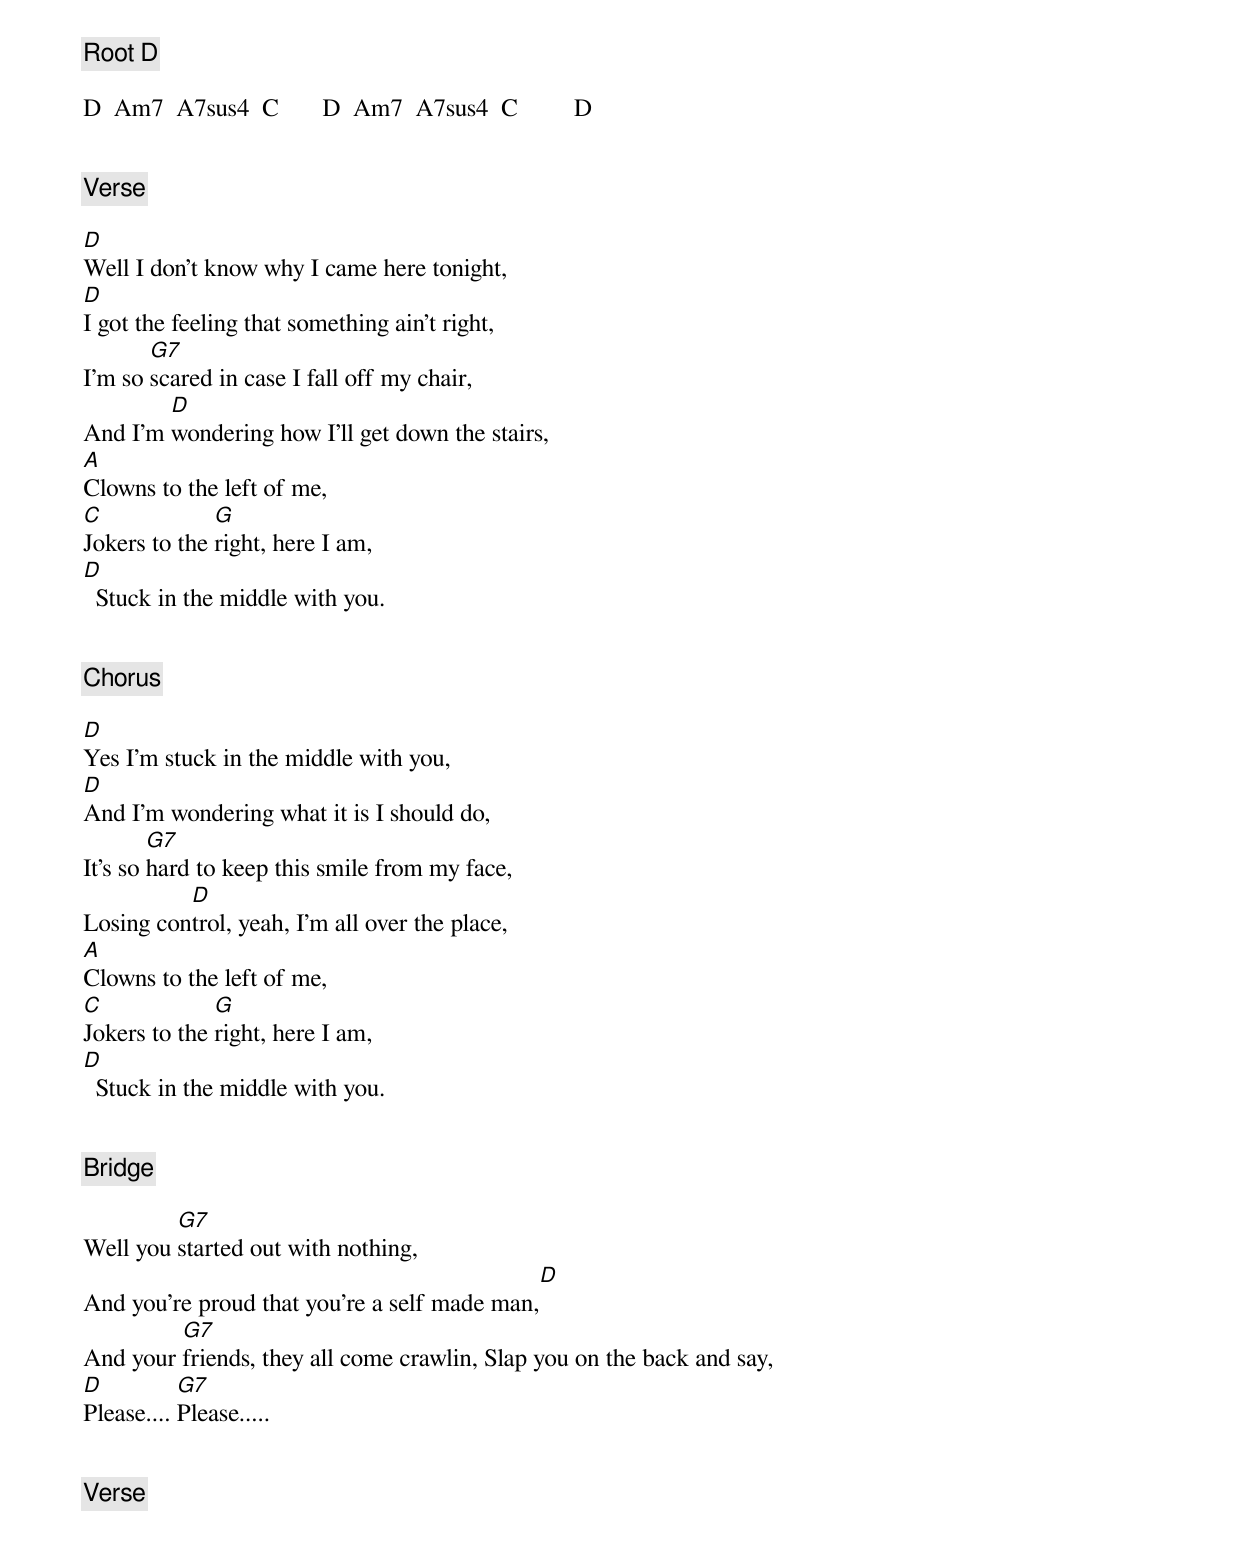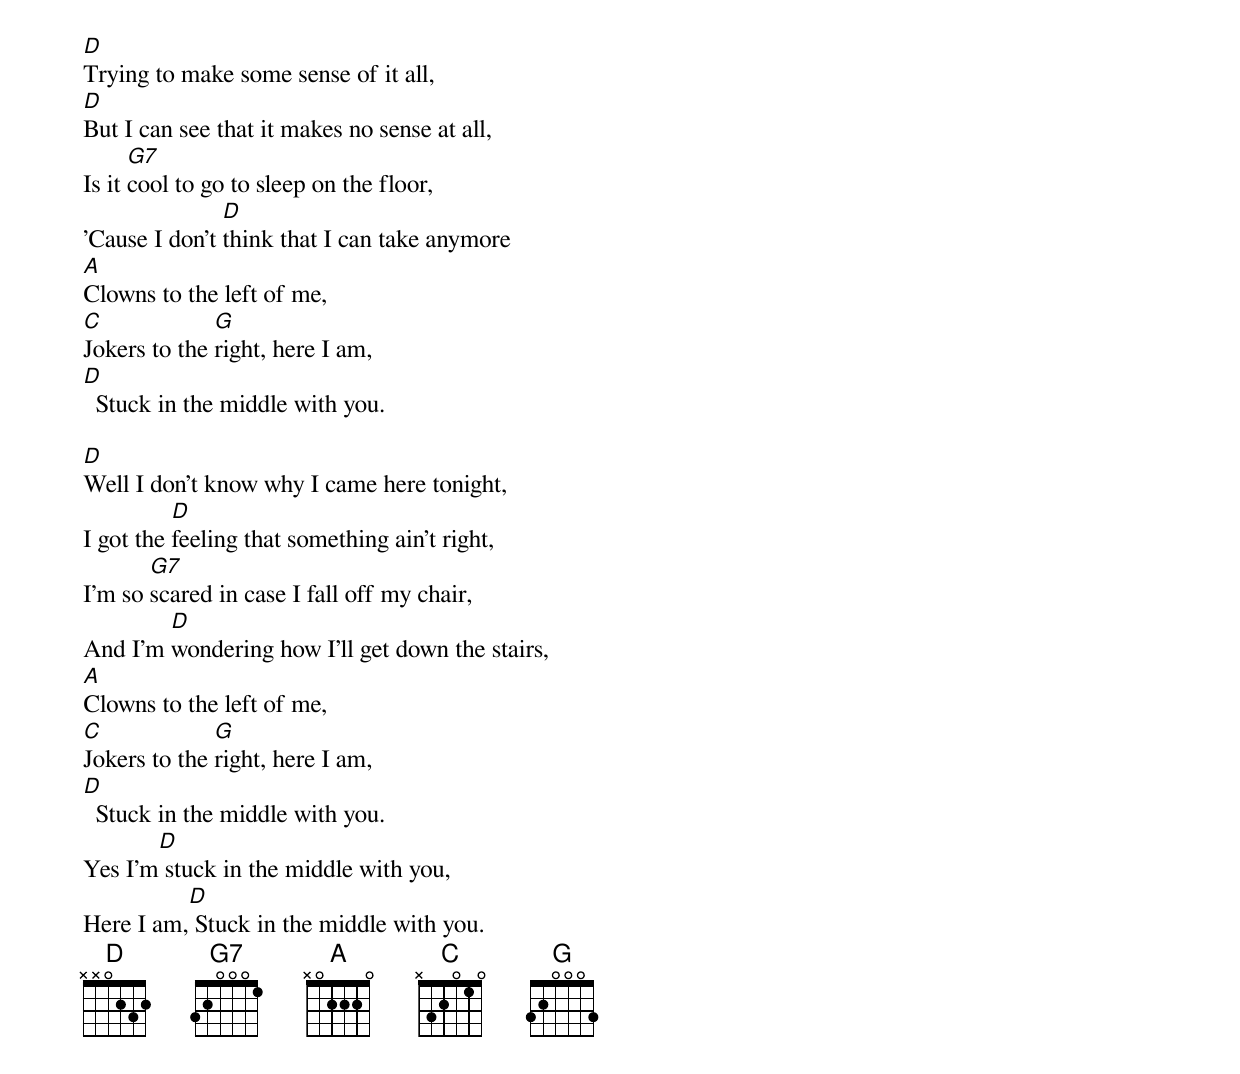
[Root] D

D  Am7  A7sus4  C       D  Am7  A7sus4  C         D


[Verse]

D
Well I don't know why I came here tonight,
D
I got the feeling that something ain't right,
       G7
I'm so scared in case I fall off my chair,
        D
And I'm wondering how I'll get down the stairs,
A
Clowns to the left of me,
C             G
Jokers to the right, here I am,
D
  Stuck in the middle with you.


[Chorus]

D
Yes I'm stuck in the middle with you,
D
And I'm wondering what it is I should do,
        G7
It's so hard to keep this smile from my face,
          D
Losing control, yeah, I'm all over the place,
A
Clowns to the left of me,
C             G
Jokers to the right, here I am,
D
  Stuck in the middle with you.


[Bridge]

         G7
Well you started out with nothing,
                                              D
And you're proud that you're a self made man,
         G7
And your friends, they all come crawlin, Slap you on the back and say,
D          G7
Please.... Please.....


[Verse]

D
Trying to make some sense of it all,
D
But I can see that it makes no sense at all,
      G7
Is it cool to go to sleep on the floor,
               D
'Cause I don't think that I can take anymore
A
Clowns to the left of me,
C             G
Jokers to the right, here I am,
D
  Stuck in the middle with you.

D
Well I don't know why I came here tonight,
          D
I got the feeling that something ain't right,
       G7
I'm so scared in case I fall off my chair,
        D
And I'm wondering how I'll get down the stairs,
A
Clowns to the left of me,
C             G
Jokers to the right, here I am,
D
  Stuck in the middle with you.
       D
Yes I'm stuck in the middle with you,
          D
Here I am, Stuck in the middle with you.
